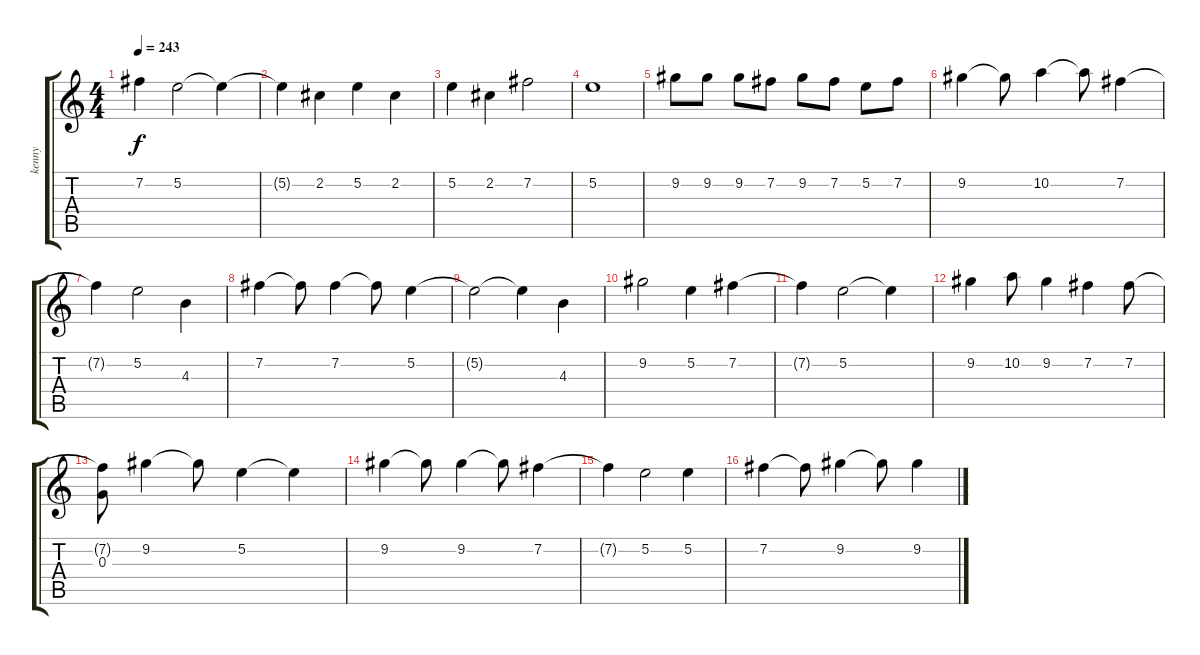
\track ("kenny" "kenny") {instrument electricguitarjazz}
\staff {score tabs}
\tuning (E4 B3 G3 D3 A2 E2) {hide}
\ts (4 4)
\tempo 243
\clef g2
\ks c
7.2{t}.4{dy f} 5.2.2 5.2{t}.4 |
5.2{t}.4 2.2.4 5.2.4 2.2.4 |
5.2.4 2.2.4 7.2.2 |
5.2.1 |
9.2.8 9.2.8 9.2.8 7.2.8 9.2.8 7.2.8 5.2.8 7.2.8 |
9.2.4 9.2{t}.8 10.2.4 10.2{t}.8 7.2.4 |
7.2{t}.4 5.2.2 4.3.4 |
7.2.4 7.2{t}.8 7.2.4 7.2{t}.8 5.2.4 |
5.2{t}.2 5.2{t}.4 4.3.4 |
9.2.2 5.2.4 7.2.4 |
7.2{t}.4 5.2.2 5.2{t}.4 |
9.2.4 10.2.8 9.2.4 7.2.4 7.2.8 |
(7.2{t} 0.3).8 9.2.4 9.2{t}.8 5.2.4 5.2{t}.4 |
9.2.4 9.2{t}.8 9.2.4 9.2{t}.8 7.2.4 |
7.2{t}.4 5.2.2 5.2.4 |
7.2.4 7.2{t}.8 9.2.4 9.2{t}.8 9.2.4
